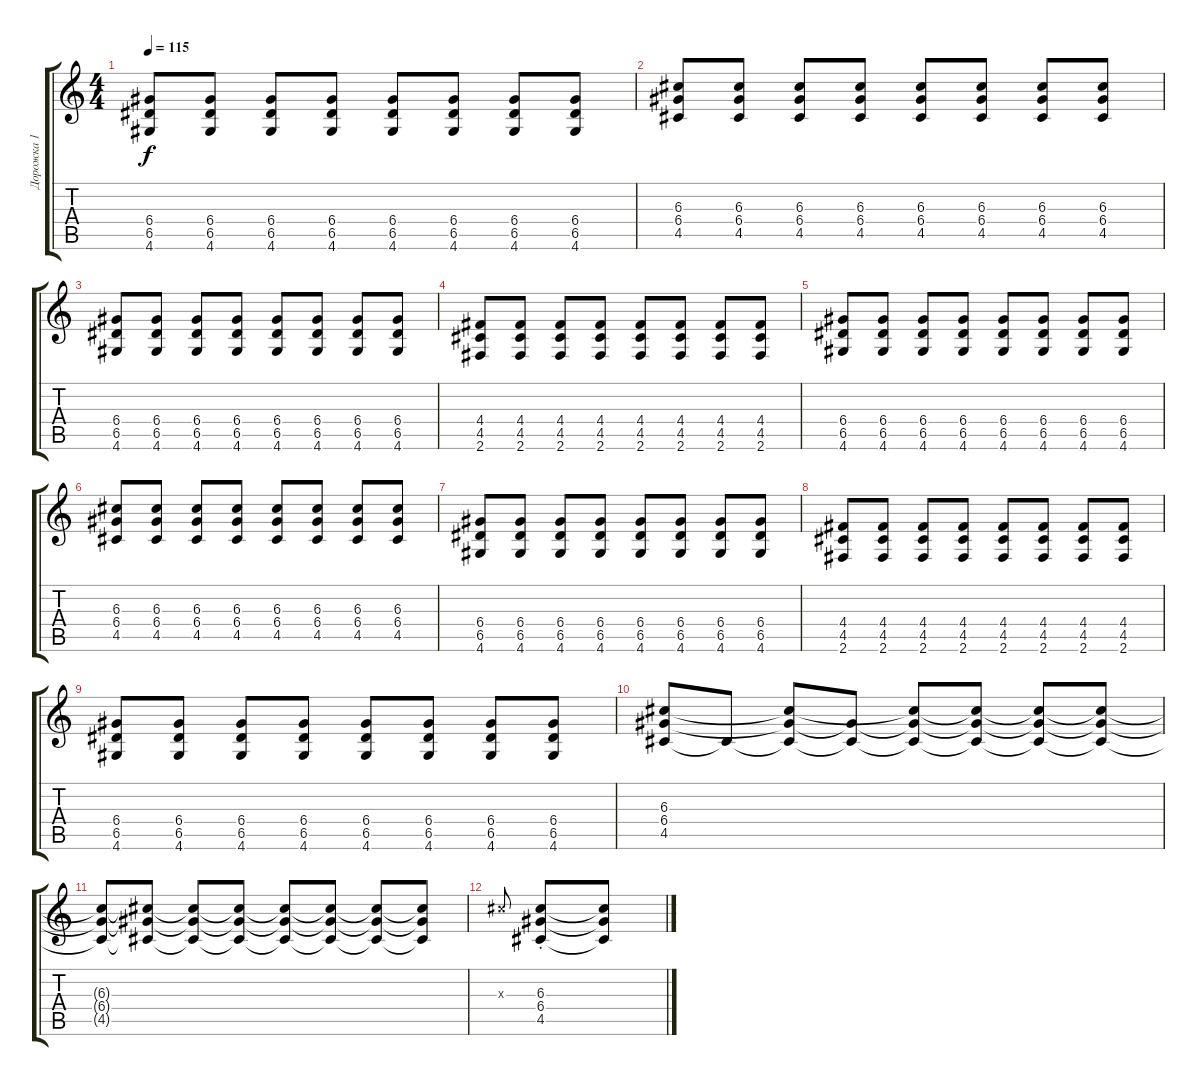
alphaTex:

\track ("Дорожка 1" "Дорожка 1") {instrument overdrivenguitar}
\staff {score tabs}
\tuning (E4 B3 G3 D3 A2 E2) {hide}
\ts (4 4)
\tempo 115
\clef g2
\ks c
(6.4 6.5 4.6).8{dy f} (6.4 6.5 4.6).8 (6.4 6.5 4.6).8 (6.4 6.5 4.6).8 (6.4 6.5 4.6).8 (6.4 6.5 4.6).8 (6.4 6.5 4.6).8 (6.4 6.5 4.6).8 |
(6.3 6.4 4.5).8 (6.3 6.4 4.5).8 (6.3 6.4 4.5).8 (6.3 6.4 4.5).8 (6.3 6.4 4.5).8 (6.3 6.4 4.5).8 (6.3 6.4 4.5).8 (6.3 6.4 4.5).8 |
(6.4 6.5 4.6).8 (6.4 6.5 4.6).8 (6.4 6.5 4.6).8 (6.4 6.5 4.6).8 (6.4 6.5 4.6).8 (6.4 6.5 4.6).8 (6.4 6.5 4.6).8 (6.4 6.5 4.6).8 |
(4.4 4.5 2.6).8 (4.4 4.5 2.6).8 (4.4 4.5 2.6).8 (4.4 4.5 2.6).8 (4.4 4.5 2.6).8 (4.4 4.5 2.6).8 (4.4 4.5 2.6).8 (4.4 4.5 2.6).8 |
(6.4 6.5 4.6).8 (6.4 6.5 4.6).8 (6.4 6.5 4.6).8 (6.4 6.5 4.6).8 (6.4 6.5 4.6).8 (6.4 6.5 4.6).8 (6.4 6.5 4.6).8 (6.4 6.5 4.6).8 |
(6.3 6.4 4.5).8 (6.3 6.4 4.5).8 (6.3 6.4 4.5).8 (6.3 6.4 4.5).8 (6.3 6.4 4.5).8 (6.3 6.4 4.5).8 (6.3 6.4 4.5).8 (6.3 6.4 4.5).8 |
(6.4 6.5 4.6).8 (6.4 6.5 4.6).8 (6.4 6.5 4.6).8 (6.4 6.5 4.6).8 (6.4 6.5 4.6).8 (6.4 6.5 4.6).8 (6.4 6.5 4.6).8 (6.4 6.5 4.6).8 |
(4.4 4.5 2.6).8 (4.4 4.5 2.6).8 (4.4 4.5 2.6).8 (4.4 4.5 2.6).8 (4.4 4.5 2.6).8 (4.4 4.5 2.6).8 (4.4 4.5 2.6).8 (4.4 4.5 2.6).8 |
(6.4 6.5 4.6).8 (6.4 6.5 4.6).8 (6.4 6.5 4.6).8 (6.4 6.5 4.6).8 (6.4 6.5 4.6).8 (6.4 6.5 4.6).8 (6.4 6.5 4.6).8 (6.4 6.5 4.6).8 |
(6.3 6.4 4.5).8 4.5{t}.8 (6.3{t} 6.4{t} 4.5{t}).8 (6.4{t} 4.5{t}).8 (6.3{t} 6.4{t} 4.5{t}).8 (6.3{t} 6.4{t} 4.5{t}).8 (6.3{t} 6.4{t} 4.5{t}).8 (6.3{t} 6.4{t} 4.5{t}).8 |
(6.3{t} 6.4{t} 4.5{t}).8 (6.3{t} 6.4{t} 4.5{t}).8 (6.3{t} 6.4{t} 4.5{t}).8 (6.3{t} 6.4{t} 4.5{t}).8 (6.3{t} 6.4{t} 4.5{t}).8 (6.3{t} 6.4{t} 4.5{t}).8 (6.3{t} 6.4{t} 4.5{t}).8 (6.3{t} 6.4{t} 4.5{t}).8 |
6.3{x}.8{gr onbeat} (6.3{st} 6.4 4.5).8 (6.3{t} 6.4{t} 4.5{t}).8
